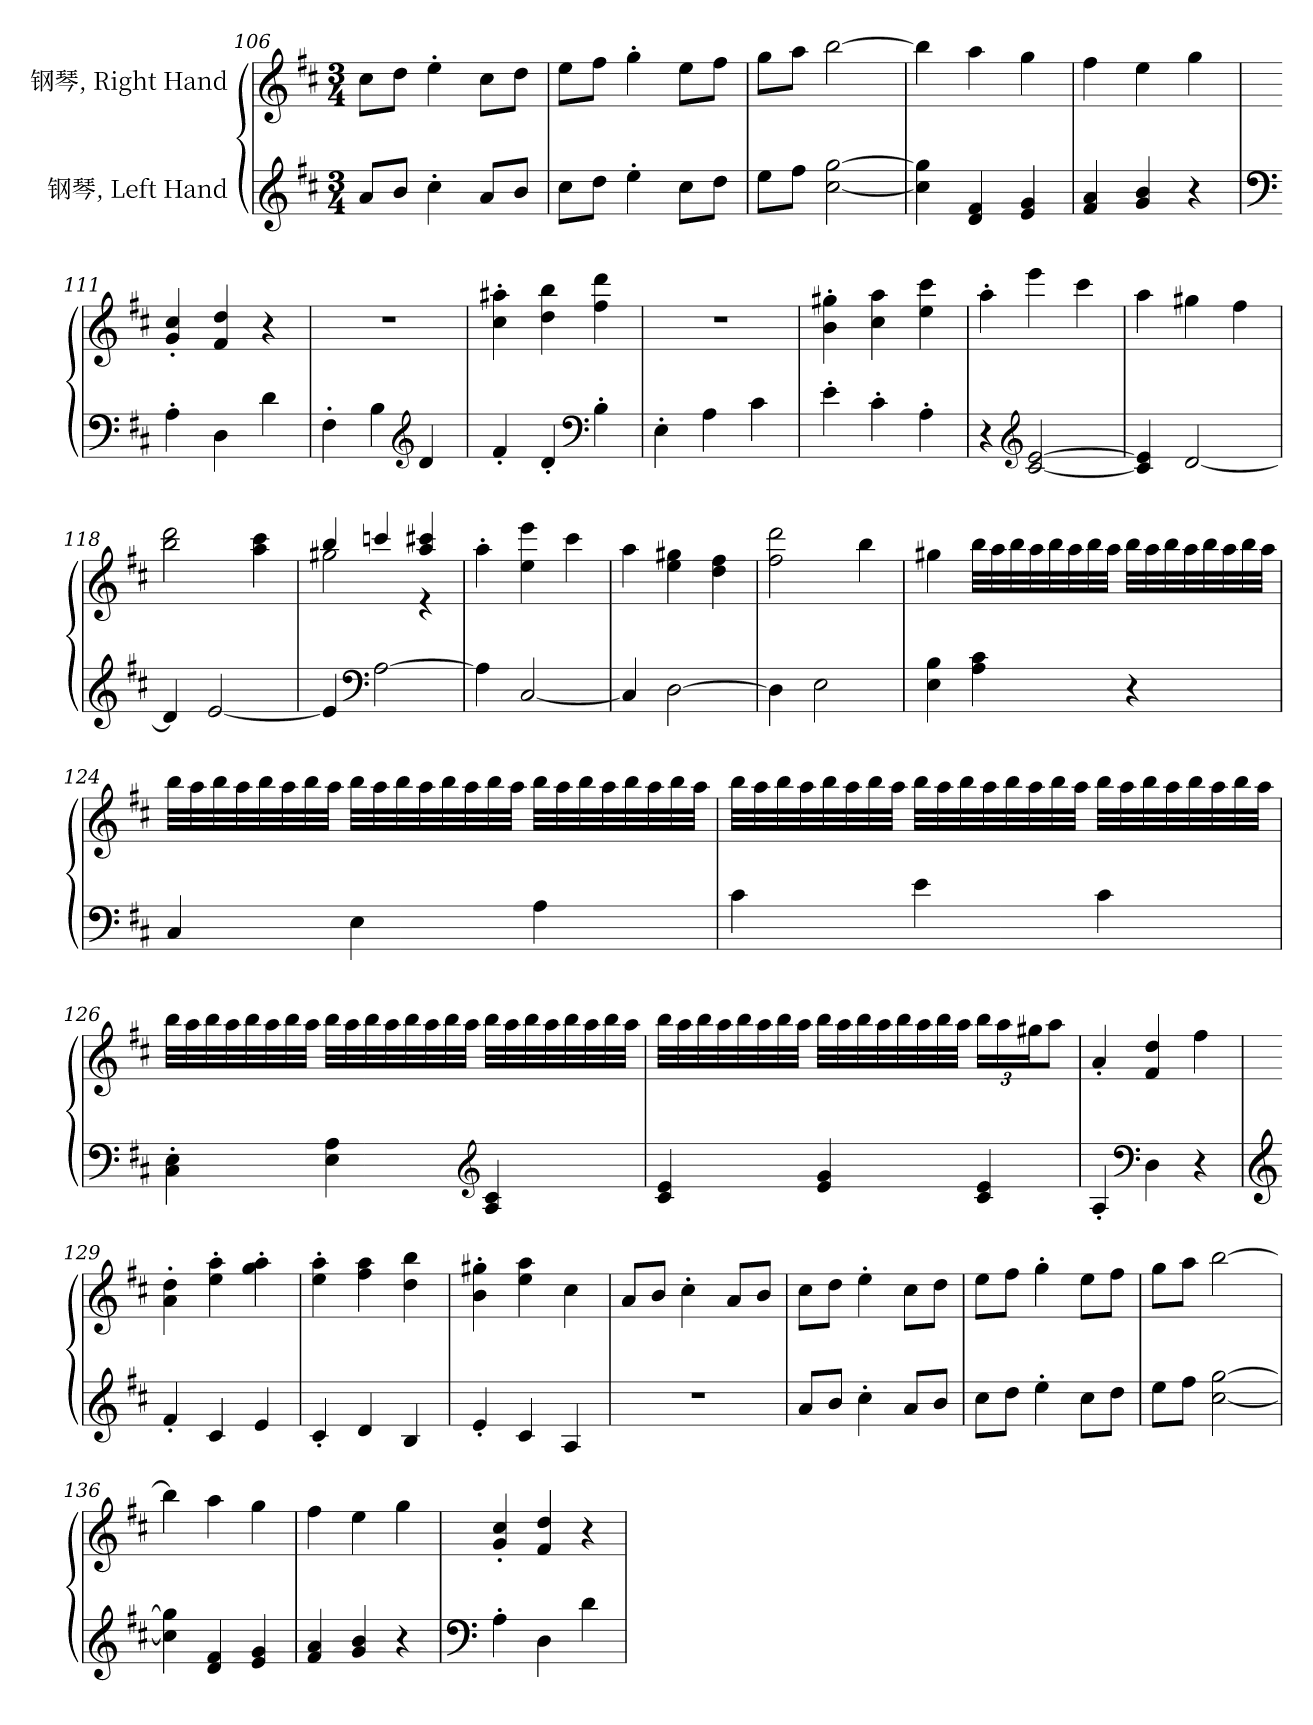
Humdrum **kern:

**kern	**kern
*part2	*part1
*staff2	*staff1
*I"钢琴, Left Hand	*I"钢琴, Right Hand
!!LO:PB:g=z
*clefG2	*clefG2
*k[f#c#]	*k[f#c#]
*M3/4	*M3/4
=106	=106
8a/L	8cc#\L
8b/J	8dd\J
4cc#'\	4ee'\
8a/L	8cc#\L
8b/J	8dd\J
=107	=107
8cc#\L	8ee\L
8dd\J	8ff#\J
4ee'\	4gg'\
8cc#\L	8ee\L
8dd\J	8ff#\J
=108	=108
8ee\L	8gg\L
8ff#\J	8aa\J
[2cc#\ [2gg\	[2bb\
=109	=109
4cc#\] 4gg\]	4bb\]
4d/ 4f#/	4aa\
4e/ 4g/	4gg\
=110	=110
4f#/ 4a/	4ff#\
4g/ 4b/	4ee\
4r	4gg\
=111	=111
*clefF4	*
4A'\	4g/' 4cc#/'
4D\	4f#/ 4dd/
4d\	4r
=112	=112
4F#'\	2.r
4B\	.
*clefG2	*
4d/	.
=113	=113
4f#'/	4cc#\' 4aa#X\'
4d'/	4dd\ 4bb\
*clefF4	*
4B'\	4ff#\ 4ddd\
!!LO:LB:g=z
=114	=114
4E'\	2.r
4A\	.
4c#\	.
=115	=115
4e'\	4b\' 4gg#X\'
4c#'\	4cc#\ 4aa\
4A'\	4ee\ 4ccc#\
=116	=116
4r	4aa'\
*clefG2	*
[2c#/ [2e/	4eee\
.	4ccc#\
=117	=117
4c#/] 4e/]	4aa\
[2d/	4gg#X\
.	4ff#\
=118	=118
4d/]	2bb\ 2ddd\
[2e/	.
.	4aa\ 4ccc#\
=119	=119
*	*^
4e/]	4bb/	2gg#X\
*clefF4	*	*
[2A\	4cccn/	.
.	4aa/ 4ccc#X/	4r
*	*v	*v
=120	=120
4A\]	4aa'\
[2C#/	4ee\ 4eee\
.	4ccc#\
=121	=121
4C#/]	4aa\
[2D\	4ee\ 4gg#X\
.	4dd\ 4ff#\
!!LO:LB:g=z
=122	=122
4D\]	2ff#\ 2ddd\
2E\	.
.	4bb\
=123	=123
4E\ 4B\	4gg#X\
4A\ 4c#\	32bb\LLL
.	32aa\
.	32bb\
.	32aa\
.	32bb\
.	32aa\
.	32bb\
.	32aa\JJJ
4r	32bb\LLL
.	32aa\
.	32bb\
.	32aa\
.	32bb\
.	32aa\
.	32bb\
.	32aa\JJJ
!!LO:LB:g=z
=124	=124
4C#/	32bb\LLL
.	32aa\
.	32bb\
.	32aa\
.	32bb\
.	32aa\
.	32bb\
.	32aa\JJJ
4E\	32bb\LLL
.	32aa\
.	32bb\
.	32aa\
.	32bb\
.	32aa\
.	32bb\
.	32aa\JJJ
4A\	32bb\LLL
.	32aa\
.	32bb\
.	32aa\
.	32bb\
.	32aa\
.	32bb\
.	32aa\JJJ
!!LO:LB:g=z
=125	=125
4c#\	32bb\LLL
.	32aa\
.	32bb\
.	32aa\
.	32bb\
.	32aa\
.	32bb\
.	32aa\JJJ
4e\	32bb\LLL
.	32aa\
.	32bb\
.	32aa\
.	32bb\
.	32aa\
.	32bb\
.	32aa\JJJ
4c#\	32bb\LLL
.	32aa\
.	32bb\
.	32aa\
.	32bb\
.	32aa\
.	32bb\
.	32aa\JJJ
!!LO:LB:g=z
=126	=126
4C#\' 4E\'	32bb\LLL
.	32aa\
.	32bb\
.	32aa\
.	32bb\
.	32aa\
.	32bb\
.	32aa\JJJ
4E\ 4A\	32bb\LLL
.	32aa\
.	32bb\
.	32aa\
.	32bb\
.	32aa\
.	32bb\
.	32aa\JJJ
*clefG2	*
4A/ 4c#/	32bb\LLL
.	32aa\
.	32bb\
.	32aa\
.	32bb\
.	32aa\
.	32bb\
.	32aa\JJJ
!!LO:PB:g=z
=127	=127
4c#/ 4e/	32bb\LLL
.	32aa\
.	32bb\
.	32aa\
.	32bb\
.	32aa\
.	32bb\
.	32aa\JJJ
4e/ 4g/	32bb\LLL
.	32aa\
.	32bb\
.	32aa\
.	32bb\
.	32aa\
.	32bb\
.	32aa\JJJ
*	*Xbrackettup
4c#/ 4e/	24bb\LL
.	24aa\
.	24gg#X\J
.	8aa\J
=128	=128
4A'/	4a'/
*clefF4	*
4D\	4f#/ 4dd/
4r	4ff#\
=129	=129
*clefG2	*
4f#'/	4a\' 4dd\'
4c#/	4ee\' 4aa\'
4e/	4gg\' 4aa\'
!!LO:LB:g=z
=130	=130
4c#'/	4ee\' 4aa\'
4d/	4ff#\ 4aa\
4B/	4dd\ 4bb\
=131	=131
4e'/	4b\' 4gg#X\'
4c#/	4ee\ 4aa\
4A/	4cc#\
=132	=132
2.r	8a/L
.	8b/J
.	4cc#'\
.	8a/L
.	8b/J
=133	=133
8a/L	8cc#\L
8b/J	8dd\J
4cc#'\	4ee'\
8a/L	8cc#\L
8b/J	8dd\J
=134	=134
8cc#\L	8ee\L
8dd\J	8ff#\J
4ee'\	4gg'\
8cc#\L	8ee\L
8dd\J	8ff#\J
=135	=135
8ee\L	8gg\L
8ff#\J	8aa\J
[2cc#\ [2gg\	[2bb\
=136	=136
4cc#\] 4gg\]	4bb\]
4d/ 4f#/	4aa\
4e/ 4g/	4gg\
=137	=137
4f#/ 4a/	4ff#\
4g/ 4b/	4ee\
4r	4gg\
!!LO:LB:g=z
=138	=138
*clefF4	*
4A'\	4g/' 4cc#/'
4D\	4f#/ 4dd/
4d\	4r
=	=
*-	*-
